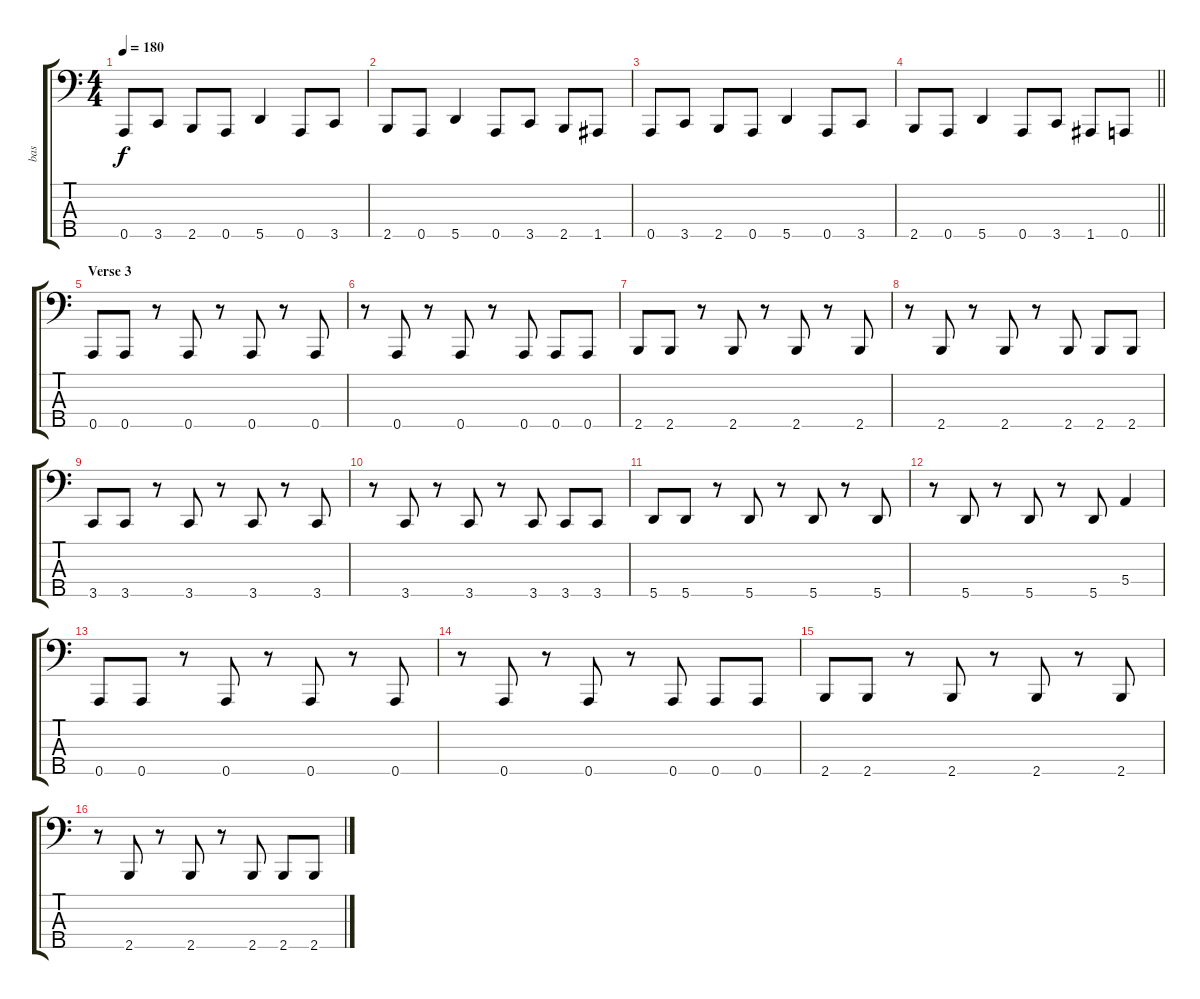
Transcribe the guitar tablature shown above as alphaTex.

\track ("bas" "bas") {instrument electricbassfinger}
\staff {score tabs}
\tuning (G2 D2 A1 E1 A0) {hide}
\ts (4 4)
\tempo 180
\clef f4
\ks c
0.5.8{dy f} 3.5.8 2.5.8 0.5.8 5.5.4 0.5.8 3.5.8 |
2.5.8 0.5.8 5.5.4 0.5.8 3.5.8 2.5.8 1.5.8 |
0.5.8 3.5.8 2.5.8 0.5.8 5.5.4 0.5.8 3.5.8 |
\barLineRight lightlight
2.5.8 0.5.8 5.5.4 0.5.8 3.5.8 1.5.8 0.5.8 |
\section ("" "Verse 3")
0.5.8 0.5.8 r.8 0.5.8 r.8 0.5.8 r.8 0.5.8 |
r.8 0.5.8 r.8 0.5.8 r.8 0.5.8 0.5.8 0.5.8 |
2.5.8 2.5.8 r.8 2.5.8 r.8 2.5.8 r.8 2.5.8 |
r.8 2.5.8 r.8 2.5.8 r.8 2.5.8 2.5.8 2.5.8 |
3.5.8 3.5.8 r.8 3.5.8 r.8 3.5.8 r.8 3.5.8 |
r.8 3.5.8 r.8 3.5.8 r.8 3.5.8 3.5.8 3.5.8 |
5.5.8 5.5.8 r.8 5.5.8 r.8 5.5.8 r.8 5.5.8 |
r.8 5.5.8 r.8 5.5.8 r.8 5.5.8 5.4.4 |
0.5.8 0.5.8 r.8 0.5.8 r.8 0.5.8 r.8 0.5.8 |
r.8 0.5.8 r.8 0.5.8 r.8 0.5.8 0.5.8 0.5.8 |
2.5.8 2.5.8 r.8 2.5.8 r.8 2.5.8 r.8 2.5.8 |
r.8 2.5.8 r.8 2.5.8 r.8 2.5.8 2.5.8 2.5.8
